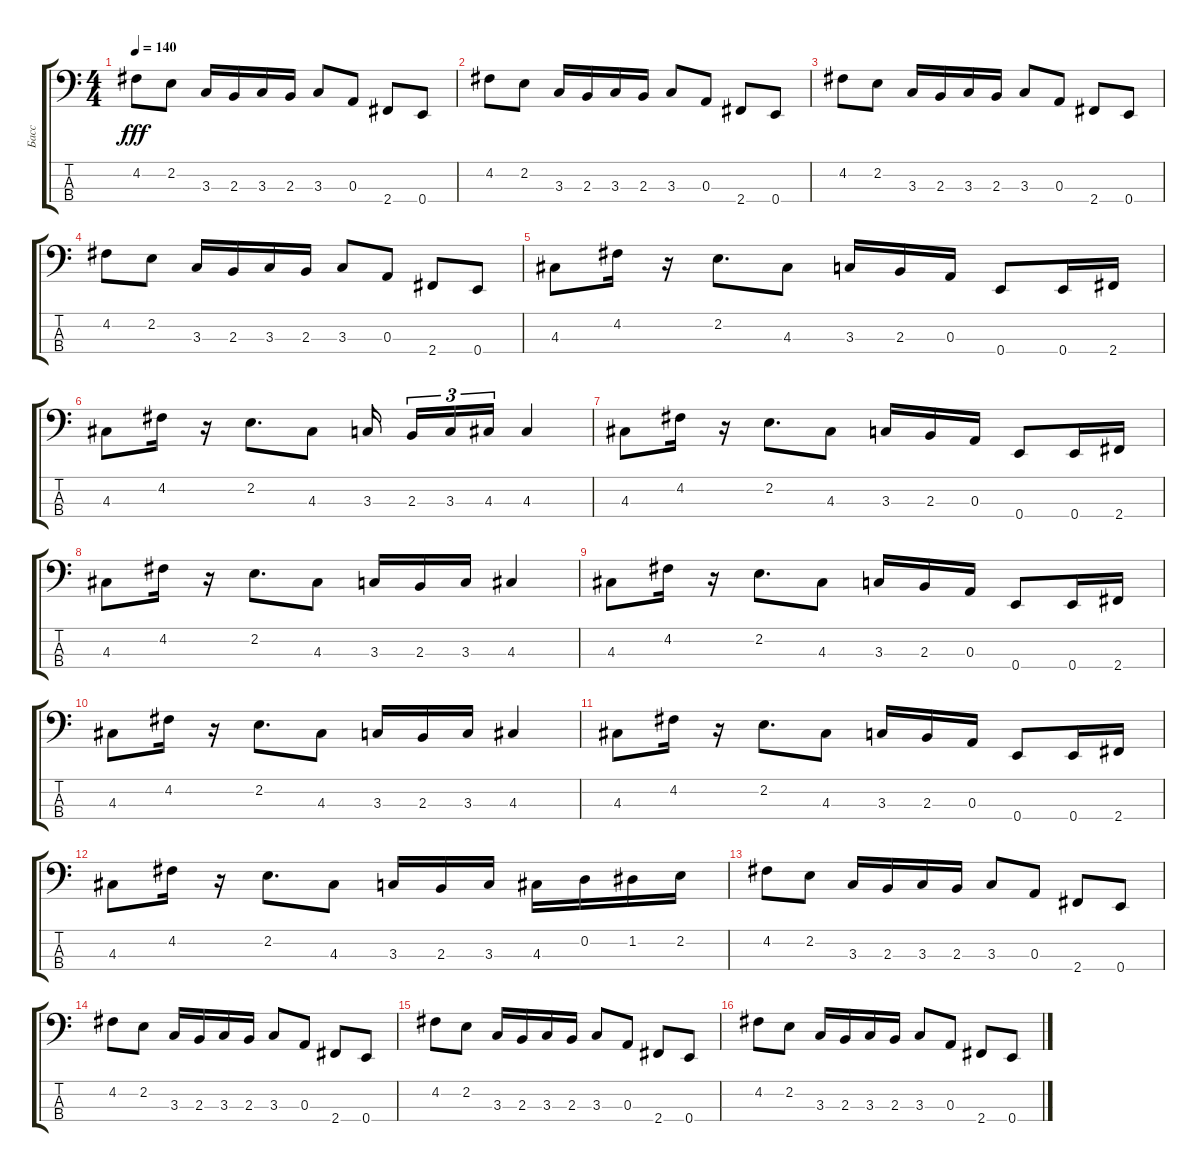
\track ("Басс" "Басс") {instrument electricbasspick}
\staff {score tabs}
\tuning (G2 D2 A1 E1) {hide}
\ts (4 4)
\tempo 140
\clef f4
\ks c
4.2.8{dy fff} 2.2.8 3.3.16 2.3.16 3.3.16 2.3.16 3.3.8 0.3.8 2.4.8 0.4.8 |
4.2.8 2.2.8 3.3.16 2.3.16 3.3.16 2.3.16 3.3.8 0.3.8 2.4.8 0.4.8 |
4.2.8 2.2.8 3.3.16 2.3.16 3.3.16 2.3.16 3.3.8 0.3.8 2.4.8 0.4.8 |
4.2.8 2.2.8 3.3.16 2.3.16 3.3.16 2.3.16 3.3.8 0.3.8 2.4.8 0.4.8 |
4.3.8 4.2.16 r.16 2.2.8{d} 4.3.8 3.3.16 2.3.16 0.3.16 0.4.8 0.4.16 2.4.16 |
4.3.8 4.2.16 r.16 2.2.8{d} 4.3.8 3.3.16{beam splitsecondary} 2.3.16{tu (3 2)} 3.3.16{tu (3 2)} 4.3.16{tu (3 2)} 4.3.4 |
4.3.8 4.2.16 r.16 2.2.8{d} 4.3.8 3.3.16 2.3.16 0.3.16 0.4.8 0.4.16 2.4.16 |
4.3.8 4.2.16 r.16 2.2.8{d} 4.3.8 3.3.16 2.3.16 3.3.16 4.3.4 |
4.3.8 4.2.16 r.16 2.2.8{d} 4.3.8 3.3.16 2.3.16 0.3.16 0.4.8 0.4.16 2.4.16 |
4.3.8 4.2.16 r.16 2.2.8{d} 4.3.8 3.3.16 2.3.16 3.3.16 4.3.4 |
4.3.8 4.2.16 r.16 2.2.8{d} 4.3.8 3.3.16 2.3.16 0.3.16 0.4.8 0.4.16 2.4.16 |
4.3.8 4.2.16 r.16 2.2.8{d} 4.3.8 3.3.16 2.3.16 3.3.16 4.3.16 0.2.16 1.2.16 2.2.16 |
4.2.8 2.2.8 3.3.16 2.3.16 3.3.16 2.3.16 3.3.8 0.3.8 2.4.8 0.4.8 |
4.2.8 2.2.8 3.3.16 2.3.16 3.3.16 2.3.16 3.3.8 0.3.8 2.4.8 0.4.8 |
4.2.8 2.2.8 3.3.16 2.3.16 3.3.16 2.3.16 3.3.8 0.3.8 2.4.8 0.4.8 |
4.2.8 2.2.8 3.3.16 2.3.16 3.3.16 2.3.16 3.3.8 0.3.8 2.4.8 0.4.8
